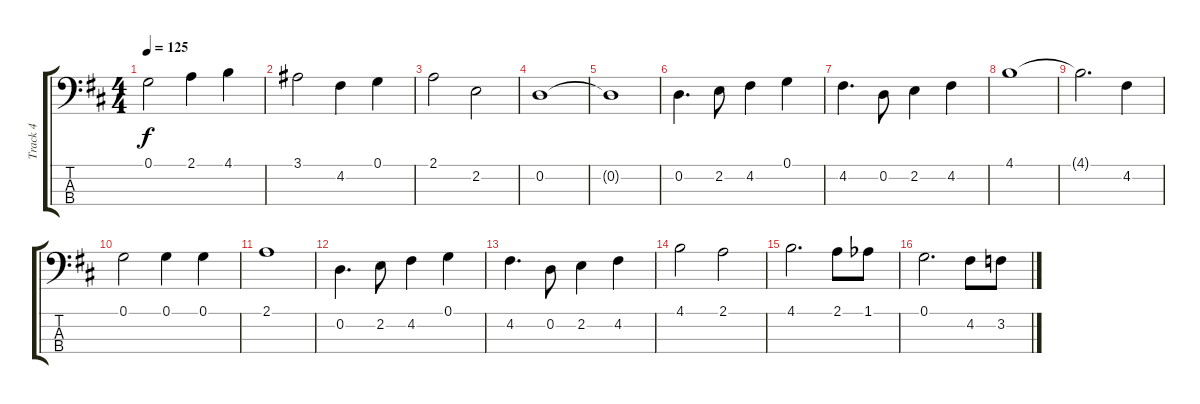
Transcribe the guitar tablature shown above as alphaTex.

\track ("Track 4" "Track 4") {instrument electricbassfinger}
\staff {score tabs}
\tuning (G2 D2 A1 E1) {hide}
\ts (4 4)
\tempo 125
\clef f4
\ks d
0.1.2{dy f} 2.1.4 4.1.4 |
3.1.2 4.2.4 0.1.4 |
2.1.2 2.2.2 |
0.2.1 |
0.2{t}.1 |
0.2.4{d} 2.2.8 4.2.4 0.1.4 |
4.2.4{d} 0.2.8 2.2.4 4.2.4 |
4.1.1 |
4.1{t}.2{d} 4.2.4 |
0.1.2 0.1.4 0.1.4 |
2.1.1 |
0.2.4{d} 2.2.8 4.2.4 0.1.4 |
4.2.4{d} 0.2.8 2.2.4 4.2.4 |
4.1.2 2.1.2 |
4.1.2{d} 2.1.8 1.1{acc b}.8 |
0.1.2{d} 4.2.8 3.2.8
